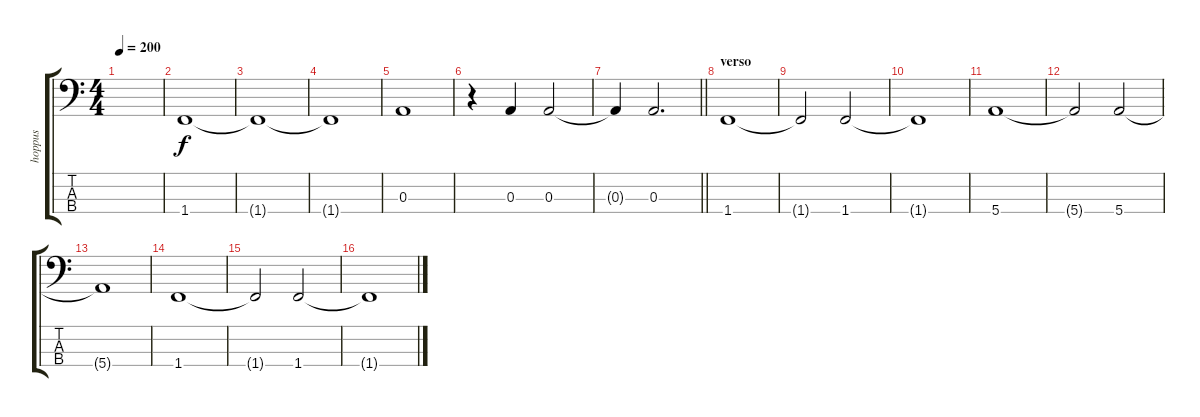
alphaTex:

\track ("hoppus" "hoppus") {instrument electricbasspick}
\staff {score tabs}
\tuning (G2 D2 A1 E1) {hide}
\ts (4 4)
\tempo 200
\clef f4
\ks c
|
1.4.1 |
1.4{t}.1 |
1.4{t}.1 |
0.3.1 |
r.4 0.3.4 0.3.2 |
\barLineRight lightlight
0.3{t}.4 0.3.2{d} |
\section ("" "verso")
1.4.1 |
1.4{t}.2 1.4.2 |
1.4{t}.1 |
5.4.1 |
5.4{t}.2 5.4.2 |
5.4{t}.1 |
1.4.1 |
1.4{t}.2 1.4.2 |
1.4{t}.1
